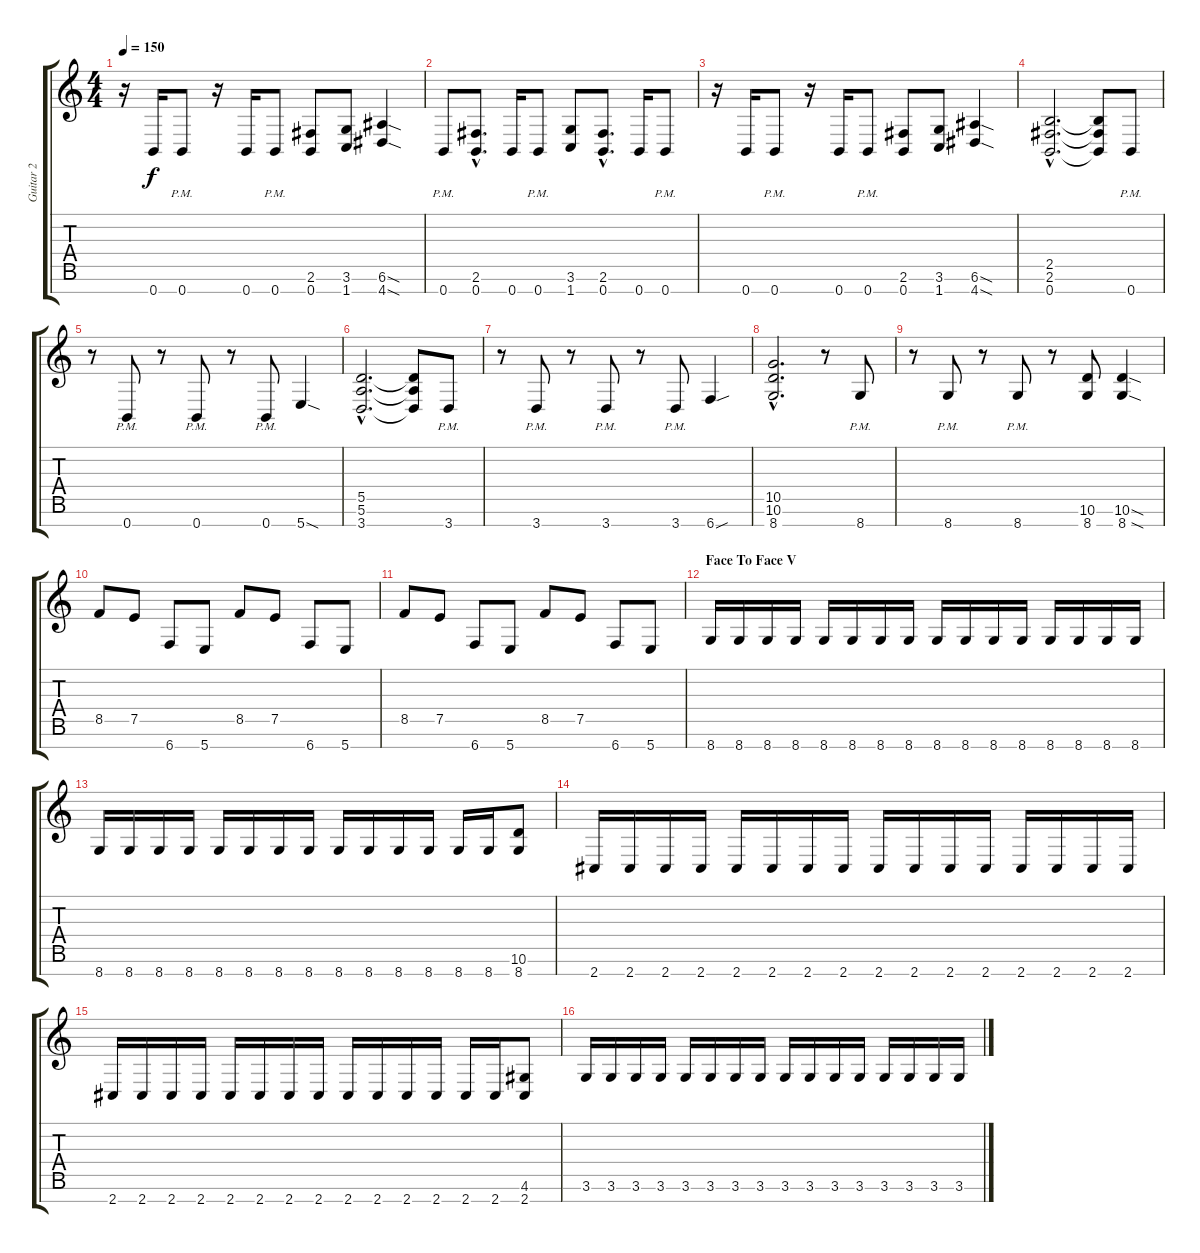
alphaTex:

\track ("Guitar 2" "Guitar 2") {instrument distortionguitar}
\staff {score tabs}
\tuning (E4 B3 G3 D3 A2 E2 B1) {hide}
\ts (4 4)
\tempo 150
\clef g2
\ks c
r.16{dy f} 0.7.16 0.7{pm}.8 r.16 0.7.16 0.7{pm}.8 (2.6 0.7).8 (3.6 1.7).8 (6.6{sod} 4.7{sod}).4 |
0.7{pm}.8 (2.6{hac} 0.7{hac}).8{d} 0.7.16 0.7{pm}.8 (3.6 1.7).8 (2.6{hac} 0.7{hac}).8{d} 0.7.16 0.7{pm}.8 |
r.16 0.7.16 0.7{pm}.8 r.16 0.7.16 0.7{pm}.8 (2.6 0.7).8 (3.6 1.7).8 (6.6{sod} 4.7{sod}).4 |
(2.5{hac} 2.6{hac} 0.7{hac}).2{d} (2.5{t} 2.6{t} 0.7{t}).8 0.7{pm}.8 |
r.8 0.7{pm}.8 r.8 0.7{pm}.8 r.8 0.7{pm}.8 5.7{sod}.4 |
(5.5{hac} 5.6{hac} 3.7{hac}).2{d} (5.5{t} 5.6{t} 3.7{t}).8 3.7{pm}.8 |
r.8 3.7{pm}.8 r.8 3.7{pm}.8 r.8 3.7{pm}.8 6.7{sou}.4 |
(10.5{hac} 10.6{hac} 8.7{hac}).2{d} r.8 8.7{pm}.8 |
r.8 8.7{pm}.8 r.8 8.7{pm}.8 r.8 (10.6 8.7).8 (10.6{sod} 8.7{sod}).4 |
8.5.8 7.5.8 6.7.8 5.7.8 8.5.8 7.5.8 6.7.8 5.7.8 |
8.5.8 7.5.8 6.7.8 5.7.8 8.5.8 7.5.8 6.7.8 5.7.8 |
\section ("" "Face To Face V")
8.7.16 8.7.16 8.7.16 8.7.16 8.7.16 8.7.16 8.7.16 8.7.16 8.7.16 8.7.16 8.7.16 8.7.16 8.7.16 8.7.16 8.7.16 8.7.16 |
8.7.16 8.7.16 8.7.16 8.7.16 8.7.16 8.7.16 8.7.16 8.7.16 8.7.16 8.7.16 8.7.16 8.7.16 8.7.16 8.7.16 (10.6 8.7).8 |
2.7.16 2.7.16 2.7.16 2.7.16 2.7.16 2.7.16 2.7.16 2.7.16 2.7.16 2.7.16 2.7.16 2.7.16 2.7.16 2.7.16 2.7.16 2.7.16 |
2.7.16 2.7.16 2.7.16 2.7.16 2.7.16 2.7.16 2.7.16 2.7.16 2.7.16 2.7.16 2.7.16 2.7.16 2.7.16 2.7.16 (4.6 2.7).8 |
3.6.16 3.6.16 3.6.16 3.6.16 3.6.16 3.6.16 3.6.16 3.6.16 3.6.16 3.6.16 3.6.16 3.6.16 3.6.16 3.6.16 3.6.16 3.6.16
